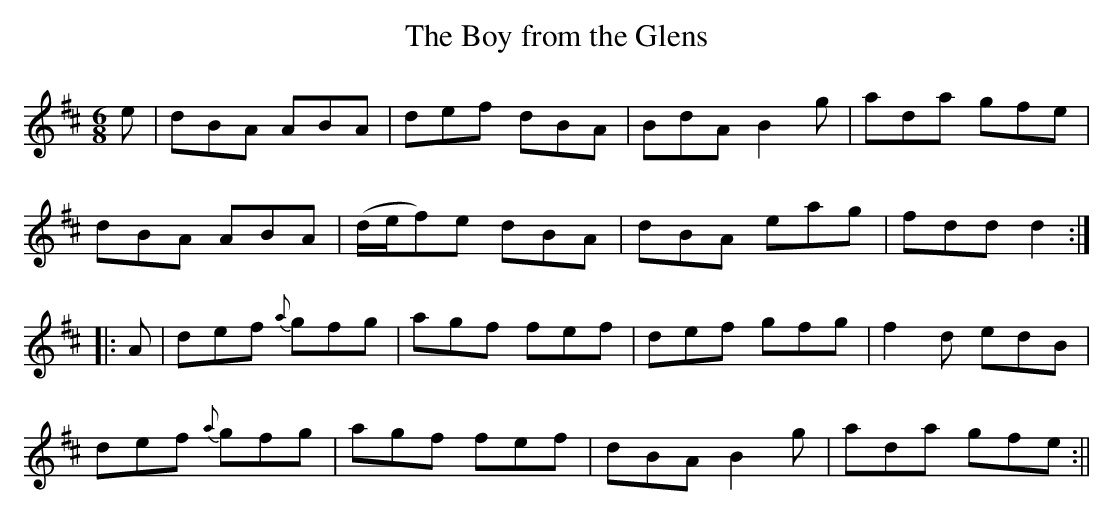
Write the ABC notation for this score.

X:1
T:Boy from the Glens, The
M:6/8
L:1/8
K:D
e | dBA ABA | def dBA | BdA B2g | ada gfe |
dBA ABA | (d/e/f)e dBA | dBA eag | fdd d2 :|
|: A | def {a}gfg | agf fef | def gfg | f2d edB |
def {a}gfg | agf fef | dBA B2g | ada gfe :||
